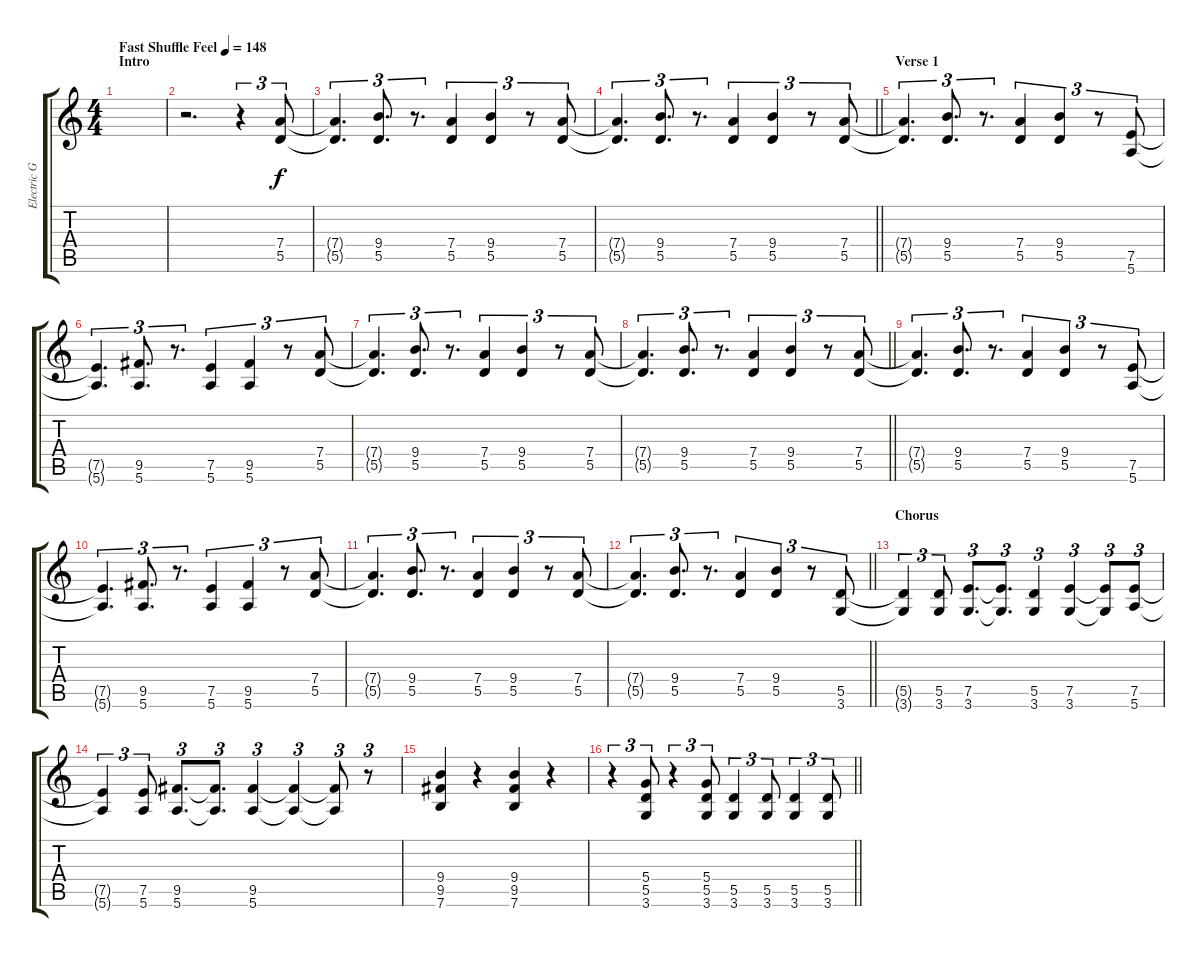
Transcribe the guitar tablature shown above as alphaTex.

\track ("Electric Guitar" "Electric G") {instrument overdrivenguitar}
\staff {score tabs}
\tuning (E4 B3 G3 D3 A2 E2) {hide}
\ts (4 4)
\section ("" "Intro")
\tempo (148 "Fast Shuffle Feel")
\clef g2
\ks c
|
r.2{d} r.4{tu (3 2)} (7.4 5.5).8{tu (3 2)} |
(7.4{t} 5.5{t}).4{d tu (3 2)} (9.4 5.5).8{d tu (3 2)} r.8{d tu (3 2)} (7.4 5.5).4{tu (3 2)} (9.4 5.5).4{tu (3 2)} r.8{tu (3 2)} (7.4 5.5).8{tu (3 2)} |
\barLineRight lightlight
(7.4{t} 5.5{t}).4{d tu (3 2)} (9.4 5.5).8{d tu (3 2)} r.8{d tu (3 2)} (7.4 5.5).4{tu (3 2)} (9.4 5.5).4{tu (3 2)} r.8{tu (3 2)} (7.4 5.5).8{tu (3 2)} |
\section ("" "Verse 1")
(7.4{t} 5.5{t}).4{d tu (3 2)} (9.4 5.5).8{d tu (3 2)} r.8{d tu (3 2)} (7.4 5.5).4{tu (3 2)} (9.4 5.5).4{tu (3 2)} r.8{tu (3 2)} (7.5 5.6).8{tu (3 2)} |
(7.5{t} 5.6{t}).4{d tu (3 2)} (9.5 5.6).8{d tu (3 2)} r.8{d tu (3 2)} (7.5 5.6).4{tu (3 2)} (9.5 5.6).4{tu (3 2)} r.8{tu (3 2)} (7.4 5.5).8{tu (3 2)} |
(7.4{t} 5.5{t}).4{d tu (3 2)} (9.4 5.5).8{d tu (3 2)} r.8{d tu (3 2)} (7.4 5.5).4{tu (3 2)} (9.4 5.5).4{tu (3 2)} r.8{tu (3 2)} (7.4 5.5).8{tu (3 2)} |
\barLineRight lightlight
(7.4{t} 5.5{t}).4{d tu (3 2)} (9.4 5.5).8{d tu (3 2)} r.8{d tu (3 2)} (7.4 5.5).4{tu (3 2)} (9.4 5.5).4{tu (3 2)} r.8{tu (3 2)} (7.4 5.5).8{tu (3 2)} |
(7.4{t} 5.5{t}).4{d tu (3 2)} (9.4 5.5).8{d tu (3 2)} r.8{d tu (3 2)} (7.4 5.5).4{tu (3 2)} (9.4 5.5).4{tu (3 2)} r.8{tu (3 2)} (7.5 5.6).8{tu (3 2)} |
(7.5{t} 5.6{t}).4{d tu (3 2)} (9.5 5.6).8{d tu (3 2)} r.8{d tu (3 2)} (7.5 5.6).4{tu (3 2)} (9.5 5.6).4{tu (3 2)} r.8{tu (3 2)} (7.4 5.5).8{tu (3 2)} |
(7.4{t} 5.5{t}).4{d tu (3 2)} (9.4 5.5).8{d tu (3 2)} r.8{d tu (3 2)} (7.4 5.5).4{tu (3 2)} (9.4 5.5).4{tu (3 2)} r.8{tu (3 2)} (7.4 5.5).8{tu (3 2)} |
\barLineRight lightlight
(7.4{t} 5.5{t}).4{d tu (3 2)} (9.4 5.5).8{d tu (3 2)} r.8{d tu (3 2)} (7.4 5.5).4{tu (3 2)} (9.4 5.5).4{tu (3 2)} r.8{tu (3 2)} (5.5 3.6).8{tu (3 2)} |
\section ("" "Chorus")
(5.5{t} 3.6{t}).4{tu (3 2)} (5.5 3.6).8{tu (3 2)} (7.5 3.6).8{d tu (3 2)} (7.5{t} 3.6{t}).8{d tu (3 2)} (5.5 3.6).4{tu (3 2)} (7.5 3.6).4{tu (3 2)} (7.5{t} 3.6{t}).8{tu (3 2)} (7.5 5.6).8{tu (3 2)} |
(7.5{t} 5.6{t}).4{tu (3 2)} (7.5 5.6).8{tu (3 2)} (9.5 5.6).8{d tu (3 2)} (9.5{t} 5.6{t}).8{d tu (3 2)} (9.5 5.6).4{tu (3 2)} (9.5{t} 5.6{t}).4{tu (3 2)} (9.5{t} 5.6{t}).8{tu (3 2)} r.8{tu (3 2)} |
(9.4 9.5 7.6).4 r.4 (9.4 9.5 7.6).4 r.4 |
\barLineRight lightlight
r.4{tu (3 2)} (5.4 5.5 3.6).8{tu (3 2)} r.4{tu (3 2)} (5.4 5.5 3.6).8{tu (3 2)} (5.5 3.6).4{tu (3 2)} (5.5 3.6).8{tu (3 2)} (5.5 3.6).4{tu (3 2)} (5.5 3.6).8{tu (3 2)}
